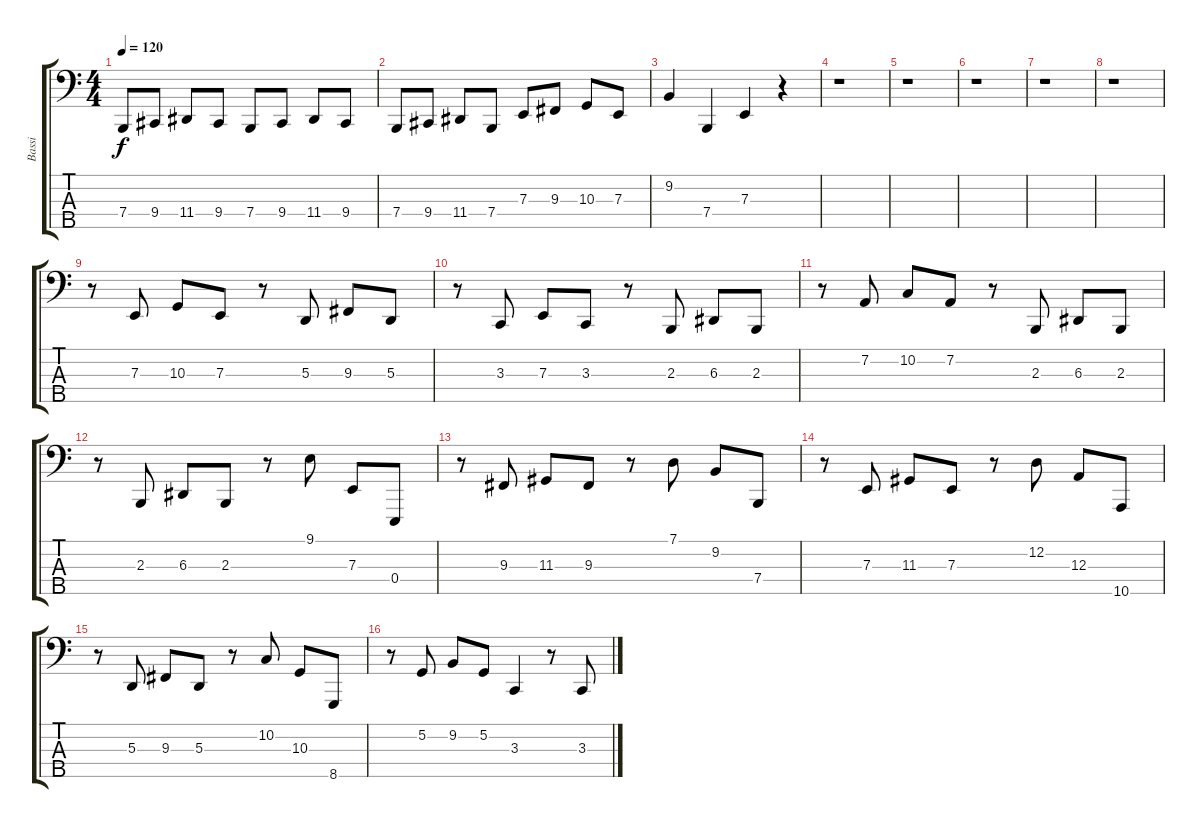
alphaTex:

\track ("Bassi" "Bassi") {instrument cello}
\staff {score tabs}
\tuning (G2 D2 A1 E1 B0) {hide}
\ts (4 4)
\tempo 120
\clef f4
\ks c
7.4.8{dy f} 9.4.8 11.4.8 9.4.8 7.4.8 9.4.8 11.4.8 9.4.8 |
7.4.8 9.4.8 11.4.8 7.4.8 7.3.8 9.3.8 10.3.8 7.3.8 |
9.2.4 7.4.4 7.3.4 r.4 |
r.1 |
r.1 |
r.1 |
r.1 |
r.1 |
r.8 7.3.8 10.3.8 7.3.8 r.8 5.3.8 9.3.8 5.3.8 |
r.8 3.3.8 7.3.8 3.3.8 r.8 2.3.8 6.3.8 2.3.8 |
r.8 7.2.8 10.2.8 7.2.8 r.8 2.3.8 6.3.8 2.3.8 |
r.8 2.3.8 6.3.8 2.3.8 r.8 9.1.8 7.3.8 0.4.8 |
r.8 9.3.8 11.3.8 9.3.8 r.8 7.1.8 9.2.8 7.4.8 |
r.8 7.3.8 11.3.8 7.3.8 r.8 12.2.8 12.3.8 10.5.8 |
r.8 5.3.8 9.3.8 5.3.8 r.8 10.2.8 10.3.8 8.5.8 |
r.8 5.2.8 9.2.8 5.2.8 3.3.4 r.8 3.3.8
